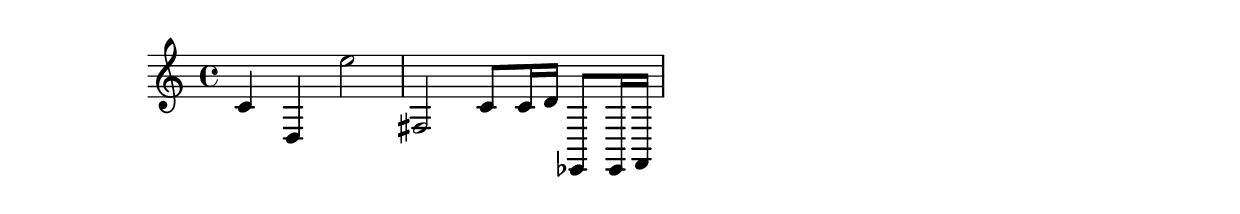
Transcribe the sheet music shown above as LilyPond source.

\version "2.18.2"
\relative c {
  c'4 d, e''2 fis,,
  c'8 c16 d ees,,8 ees16 f
}